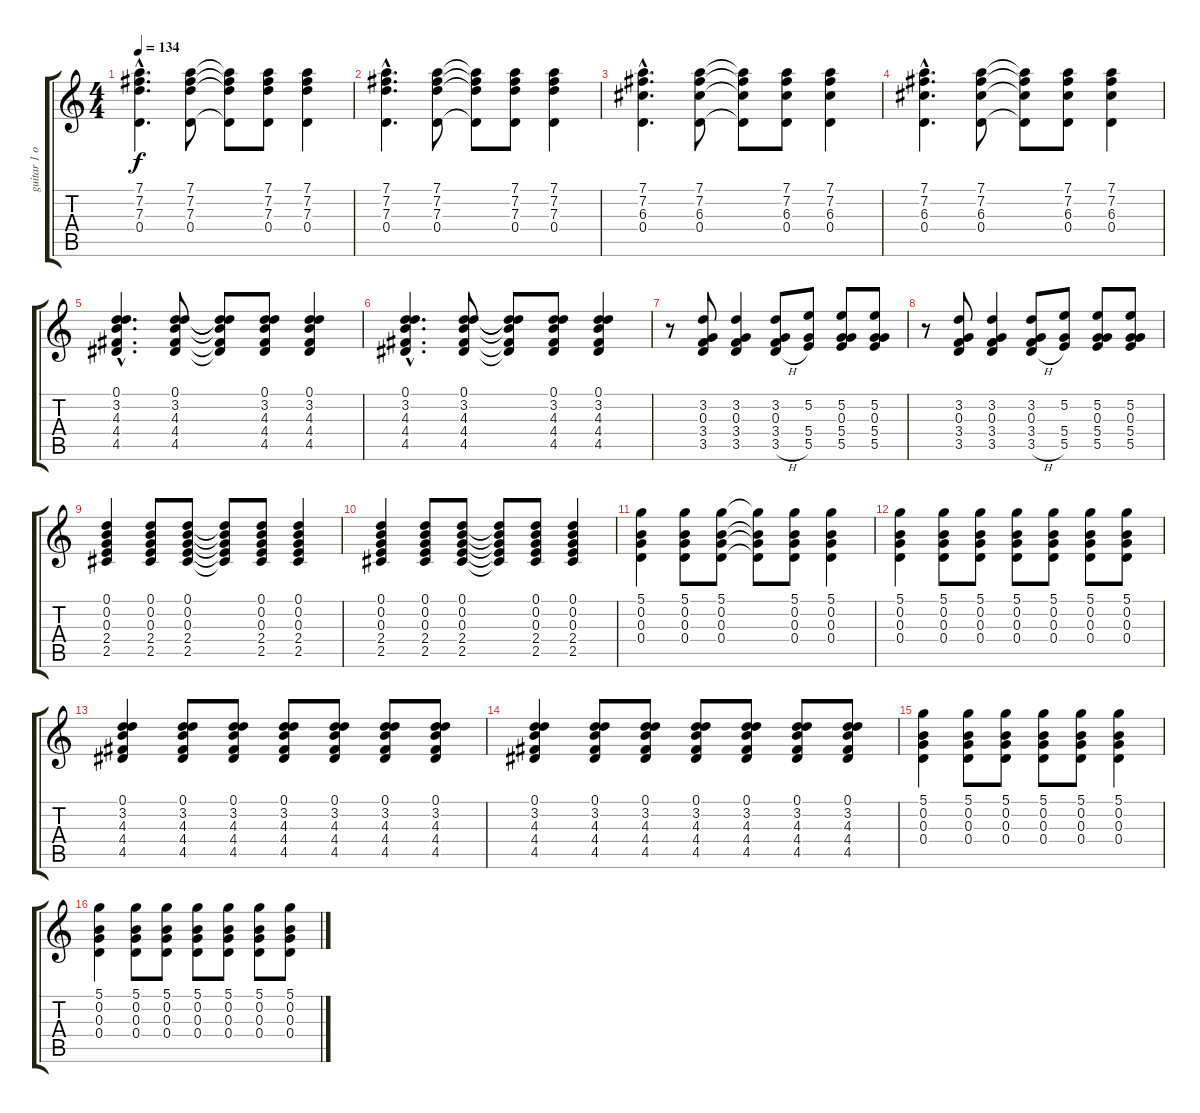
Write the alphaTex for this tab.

\track ("guitar 1 open G" "guitar 1 o") {instrument electricguitarjazz}
\staff {score tabs}
\tuning (D4 B3 G3 D3 B2 G2) {hide}
\ts (4 4)
\tempo 134
\clef g2
\ks c
(7.1{hac} 7.2{hac} 7.3{hac} 0.4{hac}).4{d dy f} (7.1 7.2 7.3 0.4).8 (7.1{t} 7.2{t} 7.3{t} 0.4{t}).8 (7.1 7.2 7.3 0.4).8 (7.1 7.2 7.3 0.4).4 |
(7.1{hac} 7.2{hac} 7.3{hac} 0.4{hac}).4{d} (7.1 7.2 7.3 0.4).8 (7.1{t} 7.2{t} 7.3{t} 0.4{t}).8 (7.1 7.2 7.3 0.4).8 (7.1 7.2 7.3 0.4).4 |
(7.1{hac} 7.2{hac} 6.3{hac} 0.4{hac}).4{d} (7.1 7.2 6.3 0.4).8 (7.1{t} 7.2{t} 6.3{t} 0.4{t}).8 (7.1 7.2 6.3 0.4).8 (7.1 7.2 6.3 0.4).4 |
(7.1{hac} 7.2{hac} 6.3{hac} 0.4{hac}).4{d} (7.1 7.2 6.3 0.4).8 (7.1{t} 7.2{t} 6.3{t} 0.4{t}).8 (7.1 7.2 6.3 0.4).8 (7.1 7.2 6.3 0.4).4 |
(0.1{hac} 3.2{hac} 4.3{hac} 4.4{hac} 4.5{hac}).4{d} (0.1 3.2 4.3 4.4 4.5).8 (0.1{t} 3.2{t} 4.3{t} 4.4{t} 4.5{t}).8 (0.1 3.2 4.3 4.4 4.5).8 (0.1 3.2 4.3 4.4 4.5).4 |
(0.1{hac} 3.2{hac} 4.3{hac} 4.4{hac} 4.5{hac}).4{d} (0.1 3.2 4.3 4.4 4.5).8 (0.1{t} 3.2{t} 4.3{t} 4.4{t} 4.5{t}).8 (0.1 3.2 4.3 4.4 4.5).8 (0.1 3.2 4.3 4.4 4.5).4 |
r.8 (3.2 0.3 3.4 3.5).8 (3.2 0.3 3.4 3.5).4 (3.2 0.3 3.4 3.5{h}).8 (5.2 5.4 5.5).8 (5.2 0.3 5.4 5.5).8 (5.2 0.3 5.4 5.5).8 |
r.8 (3.2 0.3 3.4 3.5).8 (3.2 0.3 3.4 3.5).4 (3.2 0.3 3.4 3.5{h}).8 (5.2 5.4 5.5).8 (5.2 0.3 5.4 5.5).8 (5.2 0.3 5.4 5.5).8 |
(0.1 0.2 0.3 2.4 2.5).4 (0.1 0.2 0.3 2.4 2.5).8 (0.1 0.2 0.3 2.4 2.5).8 (0.1{t} 0.2{t} 0.3{t} 2.4{t} 2.5{t}).8 (0.1 0.2 0.3 2.4 2.5).8 (0.1 0.2 0.3 2.4 2.5).4 |
(0.1 0.2 0.3 2.4 2.5).4 (0.1 0.2 0.3 2.4 2.5).8 (0.1 0.2 0.3 2.4 2.5).8 (0.1{t} 0.2{t} 0.3{t} 2.4{t} 2.5{t}).8 (0.1 0.2 0.3 2.4 2.5).8 (0.1 0.2 0.3 2.4 2.5).4 |
(5.1 0.2 0.3 0.4).4 (5.1 0.2 0.3 0.4).8 (5.1 0.2 0.3 0.4).8 (5.1{t} 0.2{t} 0.3{t} 0.4{t}).8 (5.1 0.2 0.3 0.4).8 (5.1 0.2 0.3 0.4).4 |
(5.1 0.2 0.3 0.4).4 (5.1 0.2 0.3 0.4).8 (5.1 0.2 0.3 0.4).8 (5.1 0.2 0.3 0.4).8 (5.1 0.2 0.3 0.4).8 (5.1 0.2 0.3 0.4).8 (5.1 0.2 0.3 0.4).8 |
(0.1 3.2 4.3 4.4 4.5).4 (0.1 3.2 4.3 4.4 4.5).8 (0.1 3.2 4.3 4.4 4.5).8 (0.1 3.2 4.3 4.4 4.5).8 (0.1 3.2 4.3 4.4 4.5).8 (0.1 3.2 4.3 4.4 4.5).8 (0.1 3.2 4.3 4.4 4.5).8 |
(0.1 3.2 4.3 4.4 4.5).4 (0.1 3.2 4.3 4.4 4.5).8 (0.1 3.2 4.3 4.4 4.5).8 (0.1 3.2 4.3 4.4 4.5).8 (0.1 3.2 4.3 4.4 4.5).8 (0.1 3.2 4.3 4.4 4.5).8 (0.1 3.2 4.3 4.4 4.5).8 |
(5.1 0.2 0.3 0.4).4 (5.1 0.2 0.3 0.4).8 (5.1 0.2 0.3 0.4).8 (5.1 0.2 0.3 0.4).8 (5.1 0.2 0.3 0.4).8 (5.1 0.2 0.3 0.4).4 |
(5.1 0.2 0.3 0.4).4 (5.1 0.2 0.3 0.4).8 (5.1 0.2 0.3 0.4).8 (5.1 0.2 0.3 0.4).8 (5.1 0.2 0.3 0.4).8 (5.1 0.2 0.3 0.4).8 (5.1 0.2 0.3 0.4).8
